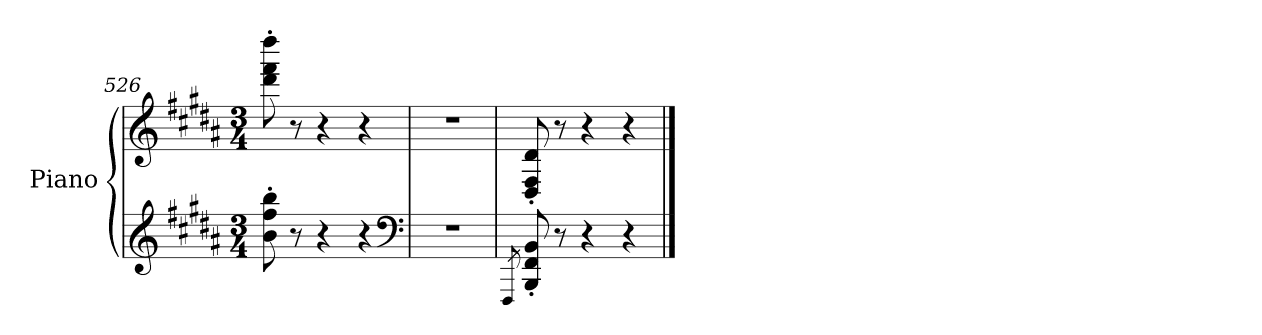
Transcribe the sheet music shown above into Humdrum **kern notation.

**kern	**kern
*part1	*part1
*staff2	*staff1
*I"Piano	*
*I'Pno	*
*clefG2	*clefG2
*k[f#c#g#d#a#]	*k[f#c#g#d#a#]
*B:	*B:
*M3/4	*M3/4
=526	=526
8b\' 8ff#\' 8bb\'	8ddd#\' 8fff#\' 8dddd#\'
8r	8r
4r	4r
4r	4r
*clefF4	*
=527	=527
2.r	2.r
=528	=528
8qFFF#/	.
8BBB/' 8FF#/' 8BB/'	8D#/' 8F#/' 8d#/'
8r	8r
4r	4r
4r	4r
==	==
*-	*-
